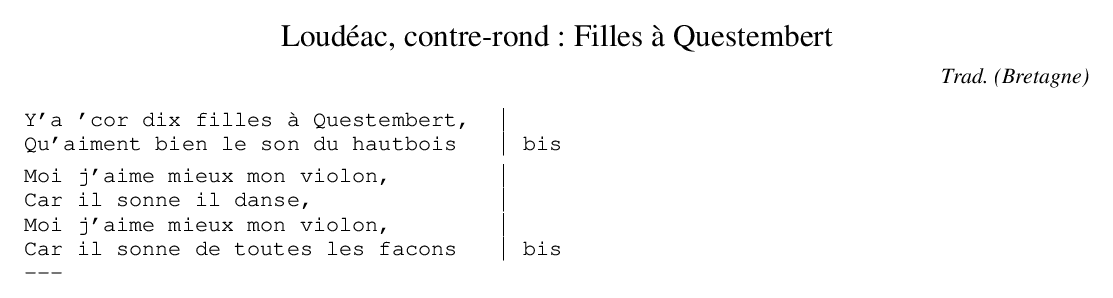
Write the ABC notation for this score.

X:1
T:Loudéac, contre-rond : Filles à Questembert
C:Trad.
O:Bretagne
M:4/4
L:1/8
Q:1/4=130
K:C
%%textfont Courier 14
%%begintext

Y'a 'cor dix filles à Questembert,  |
Qu'aiment bien le son du hautbois   | bis

Moi j'aime mieux mon violon,        |
Car il sonne il danse,              |
Moi j'aime mieux mon violon,        |
Car il sonne de toutes les facons   | bis
---
